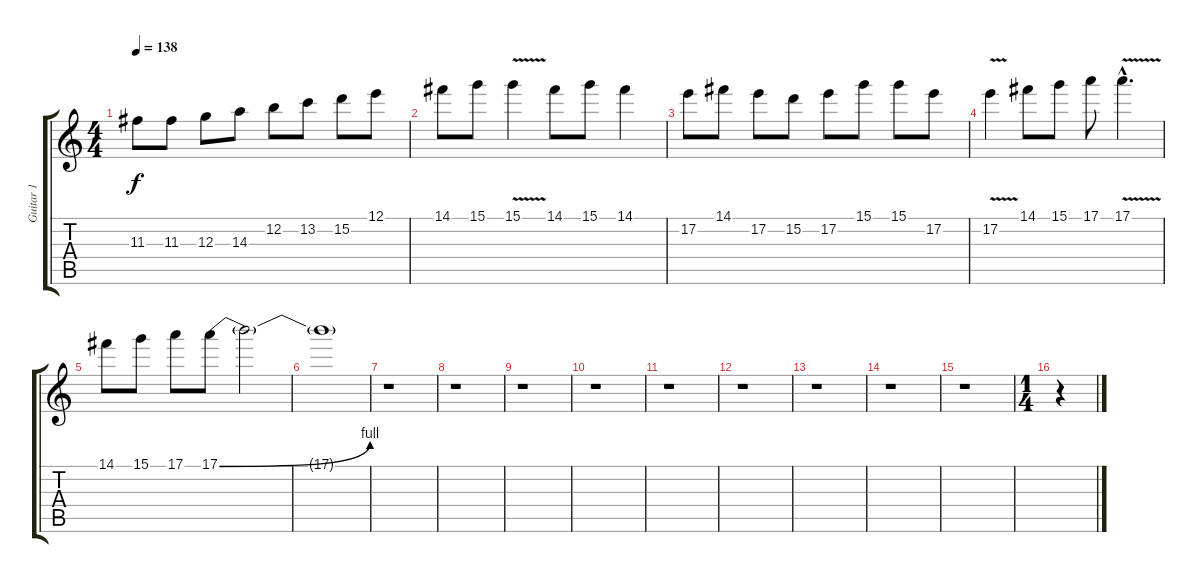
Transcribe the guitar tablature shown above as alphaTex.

\track ("Guitar 1" "Guitar 1") {instrument overdrivenguitar}
\staff {score tabs}
\tuning (E4 B3 G3 D3 A2 E2) {hide}
\ts (4 4)
\tempo 138
\clef g2
\ks c
11.3{t}.8{dy f} 11.3.8 12.3.8 14.3.8 12.2.8 13.2.8 15.2.8 12.1.8 |
14.1.8 15.1.8 15.1{v}.4 14.1.8 15.1.8 14.1.4 |
17.2.8 14.1.8 17.2.8 15.2.8 17.2.8 15.1.8 15.1.8 17.2.8 |
17.2{v}.4 14.1.8 15.1.8 17.1.8 17.1{v hac}.4{d} |
14.1.8 15.1.8 17.1.8 17.1{be (bend 0 0 60 4)}.8 17.1{t}.2 |
17.1{t}.1{volume 0} |
r.1 |
r.1 |
r.1 |
r.1 |
r.1 |
r.1 |
r.1 |
r.1 |
r.1 |
\ts (1 4)
r.4
